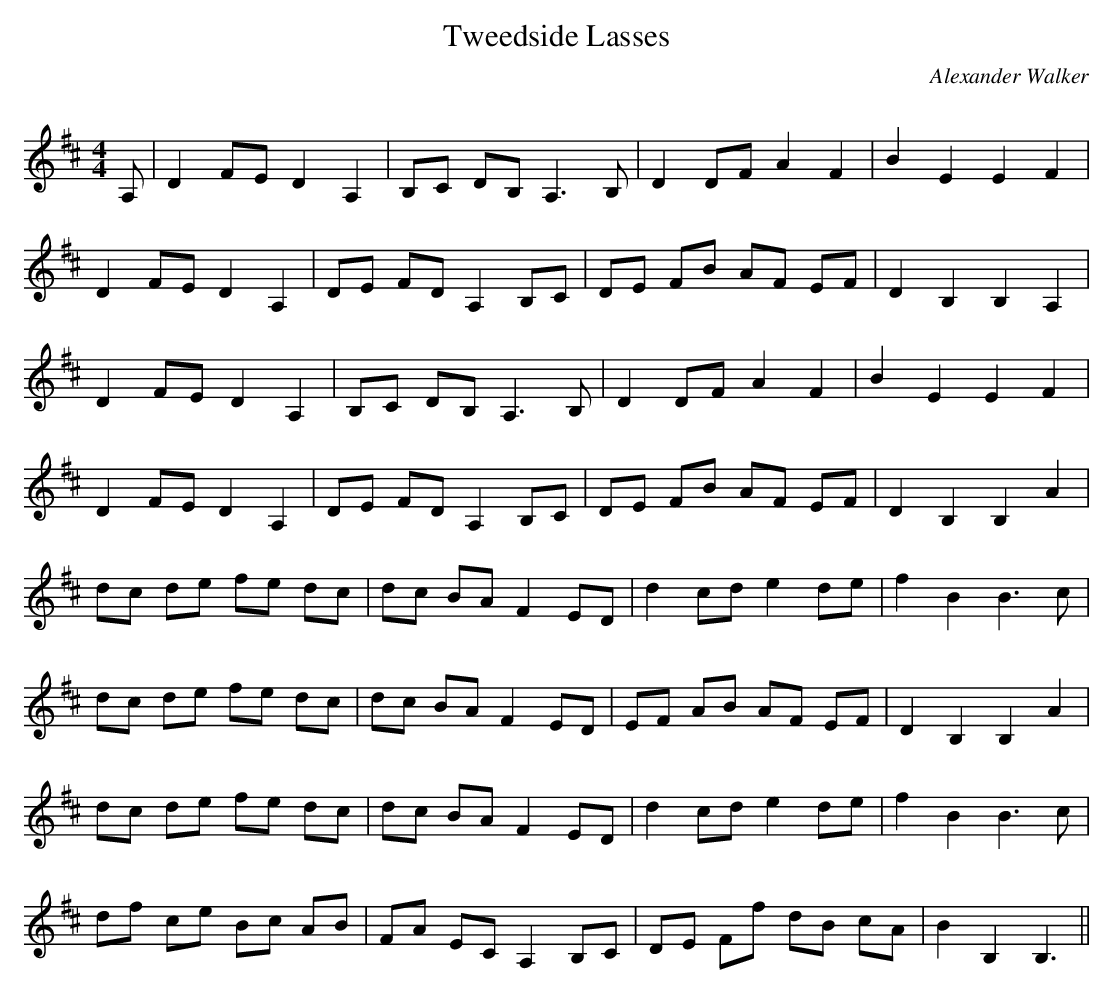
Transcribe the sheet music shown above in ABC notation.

X:1
T: Tweedside Lasses
C:Alexander Walker
Q: 232
K:Bm
M:4/4
L:1/8
A,|D2 FE D2 A,2|B,C DB, A,3B,|D2 DF A2 F2|B2 E2 E2 F2|
D2 FE D2 A,2|DE FD A,2 B,C|DE FB AF EF|D2 B,2 B,2 A,2|
D2 FE D2 A,2|B,C DB, A,3B,|D2 DF A2 F2|B2 E2 E2 F2|
D2 FE D2 A,2|DE FD A,2 B,C|DE FB AF EF|D2 B,2 B,2 A2|
dc de fe dc|dc BA F2 ED|d2 cd e2 de|f2 B2 B3c|
dc de fe dc|dc BA F2 ED|EF AB AF EF|D2 B,2 B,2 A2|
dc de fe dc|dc BA F2 ED|d2 cd e2 de|f2 B2 B3c|
df ce Bc AB|FA EC A,2 B,C|DE Ff dB cA|B2 B,2 B,3||
